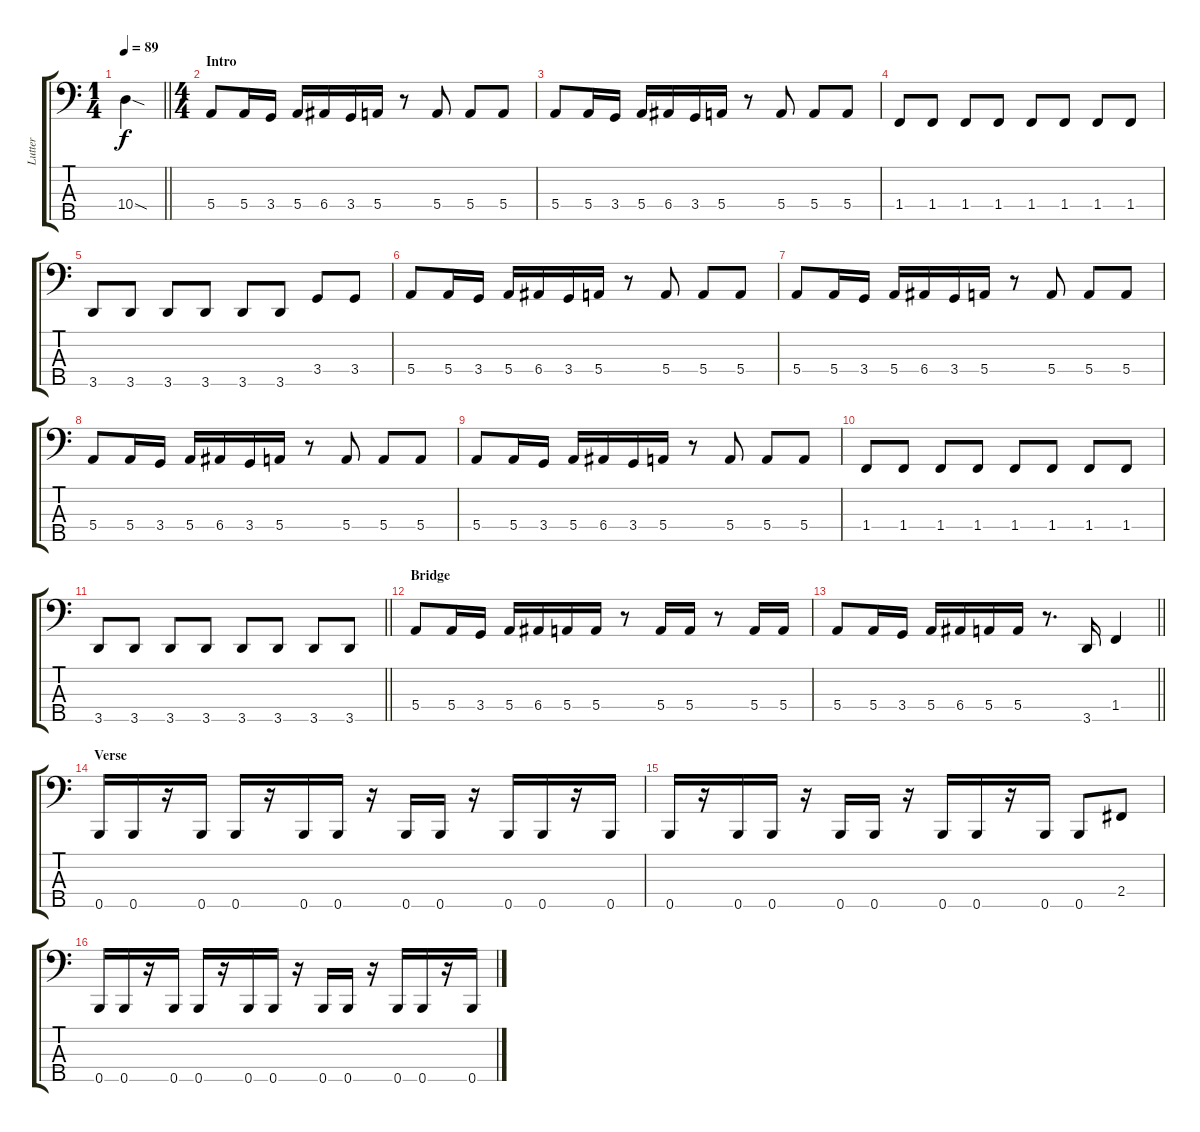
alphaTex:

\track ("Lutter" "Lutter") {instrument electricbasspick}
\staff {score tabs}
\tuning (G2 D2 A1 E1 B0) {hide}
\ts (1 4)
\tempo 89
\clef f4
\barLineRight lightlight
\ks c
10.4{sod}.4{dy f instrument electricbasspick} |
\ts (4 4)
\section ("" "Intro")
5.4.8 5.4.16 3.4.16 5.4.16 6.4.16 3.4.16 5.4.16 r.8 5.4.8 5.4.8 5.4.8 |
5.4.8 5.4.16 3.4.16 5.4.16 6.4.16 3.4.16 5.4.16 r.8 5.4.8 5.4.8 5.4.8 |
1.4.8 1.4.8 1.4.8 1.4.8 1.4.8 1.4.8 1.4.8 1.4.8 |
3.5.8 3.5.8 3.5.8 3.5.8 3.5.8 3.5.8 3.4.8 3.4.8 |
5.4.8 5.4.16 3.4.16 5.4.16 6.4.16 3.4.16 5.4.16 r.8 5.4.8 5.4.8 5.4.8 |
5.4.8 5.4.16 3.4.16 5.4.16 6.4.16 3.4.16 5.4.16 r.8 5.4.8 5.4.8 5.4.8 |
5.4.8 5.4.16 3.4.16 5.4.16 6.4.16 3.4.16 5.4.16 r.8 5.4.8 5.4.8 5.4.8 |
5.4.8 5.4.16 3.4.16 5.4.16 6.4.16 3.4.16 5.4.16 r.8 5.4.8 5.4.8 5.4.8 |
1.4.8 1.4.8 1.4.8 1.4.8 1.4.8 1.4.8 1.4.8 1.4.8 |
\barLineRight lightlight
3.5.8 3.5.8 3.5.8 3.5.8 3.5.8 3.5.8 3.5.8 3.5.8 |
\section ("" "Bridge")
5.4.8 5.4.16 3.4.16 5.4.16 6.4.16 5.4.16 5.4.16 r.8 5.4.16 5.4.16 r.8 5.4.16 5.4.16 |
\barLineRight lightlight
5.4.8 5.4.16 3.4.16 5.4.16 6.4.16 5.4.16 5.4.16 r.8{d} 3.5.16 1.4.4 |
\section ("" "Verse")
0.5.16 0.5.16 r.16 0.5.16 0.5.16 r.16 0.5.16 0.5.16 r.16 0.5.16 0.5.16 r.16 0.5.16 0.5.16 r.16 0.5.16 |
0.5.16 r.16 0.5.16 0.5.16 r.16 0.5.16 0.5.16 r.16 0.5.16 0.5.16 r.16 0.5.16 0.5.8 2.4.8 |
0.5.16 0.5.16 r.16 0.5.16 0.5.16 r.16 0.5.16 0.5.16 r.16 0.5.16 0.5.16 r.16 0.5.16 0.5.16 r.16 0.5.16
